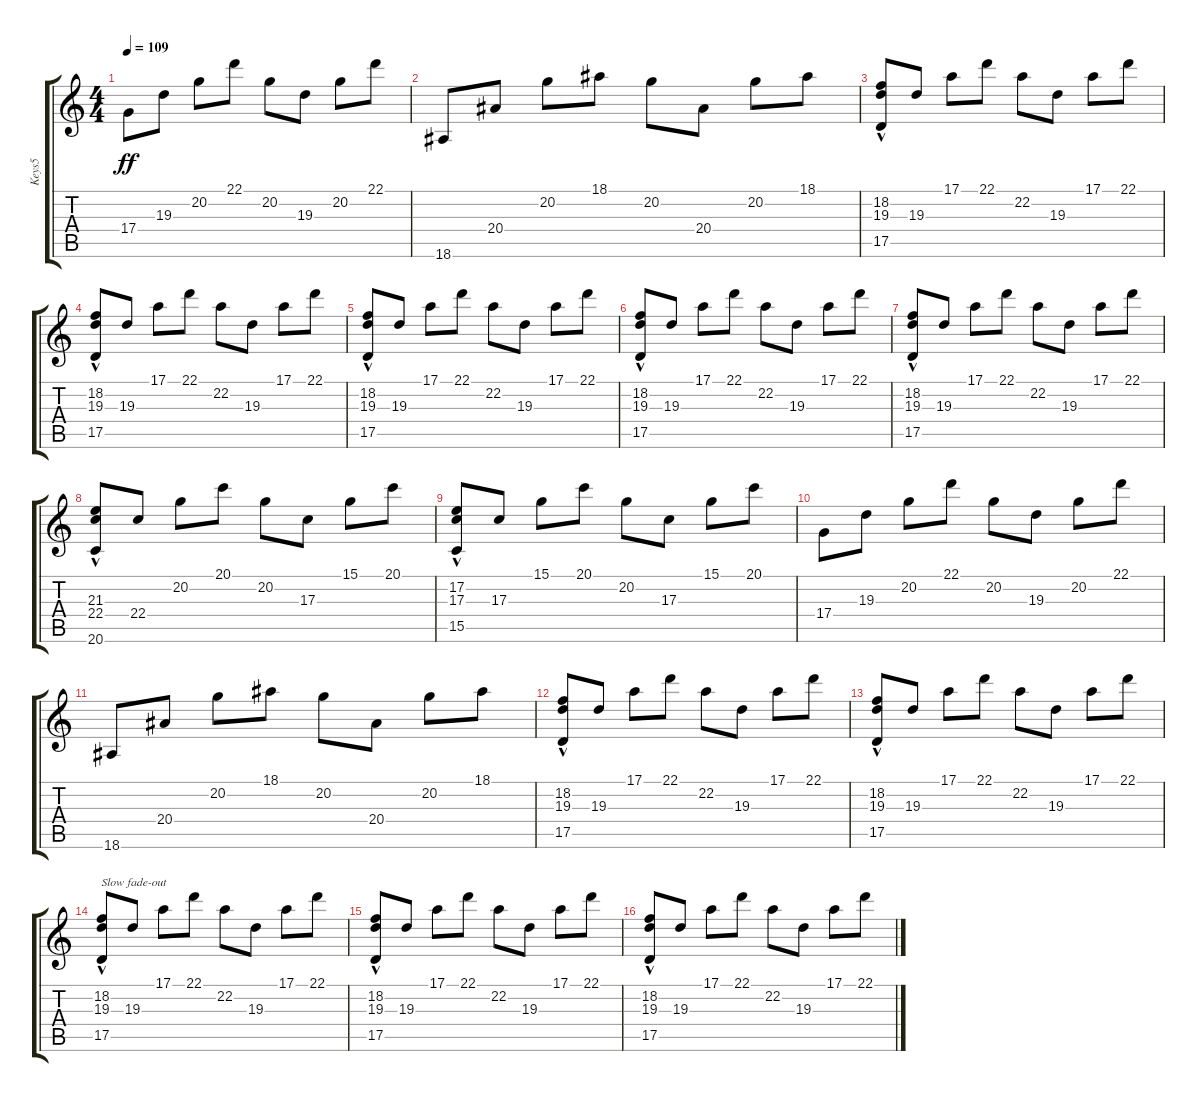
\track ("Keys5" "Keys5") {instrument pad1newage}
\staff {score tabs}
\tuning (E4 B3 G3 D3 A2 E2) {hide}
\ts (4 4)
\tempo 109
\clef g2
\ks c
17.4.8{dy ff} 19.3.8 20.2.8 22.1.8 20.2.8 19.3.8 20.2.8 22.1.8 |
18.6.8 20.4.8 20.2.8 18.1.8 20.2.8 20.4.8 20.2.8 18.1.8 |
(18.2{hac} 19.3 17.5).8 19.3.8 17.1.8 22.1.8 22.2.8 19.3.8 17.1.8 22.1.8 |
(18.2{hac} 19.3 17.5).8 19.3.8 17.1.8 22.1.8 22.2.8 19.3.8 17.1.8 22.1.8 |
(18.2{hac} 19.3 17.5).8 19.3.8 17.1.8 22.1.8 22.2.8 19.3.8 17.1.8 22.1.8 |
(18.2{hac} 19.3 17.5).8 19.3.8 17.1.8 22.1.8 22.2.8 19.3.8 17.1.8 22.1.8 |
(18.2{hac} 19.3 17.5).8 19.3.8 17.1.8 22.1.8 22.2.8 19.3.8 17.1.8 22.1.8 |
(21.3{hac} 22.4 20.6).8 22.4.8 20.2.8 20.1.8 20.2.8 17.3.8 15.1.8 20.1.8 |
(17.2{hac} 17.3 15.5).8 17.3.8 15.1.8 20.1.8 20.2.8 17.3.8 15.1.8 20.1.8 |
17.4.8 19.3.8 20.2.8 22.1.8 20.2.8 19.3.8 20.2.8 22.1.8 |
18.6.8 20.4.8 20.2.8 18.1.8 20.2.8 20.4.8 20.2.8 18.1.8 |
(18.2{hac} 19.3 17.5).8 19.3.8 17.1.8 22.1.8 22.2.8 19.3.8 17.1.8 22.1.8 |
(18.2{hac} 19.3 17.5).8 19.3.8 17.1.8 22.1.8 22.2.8 19.3.8 17.1.8 22.1.8 |
(18.2{hac} 19.3 17.5).8{txt "Slow fade-out" volume 0} 19.3.8 17.1.8 22.1.8 22.2.8 19.3.8 17.1.8 22.1.8 |
(18.2{hac} 19.3 17.5).8 19.3.8 17.1.8 22.1.8 22.2.8 19.3.8 17.1.8 22.1.8 |
(18.2{hac} 19.3 17.5).8 19.3.8 17.1.8 22.1.8 22.2.8 19.3.8 17.1.8 22.1.8
